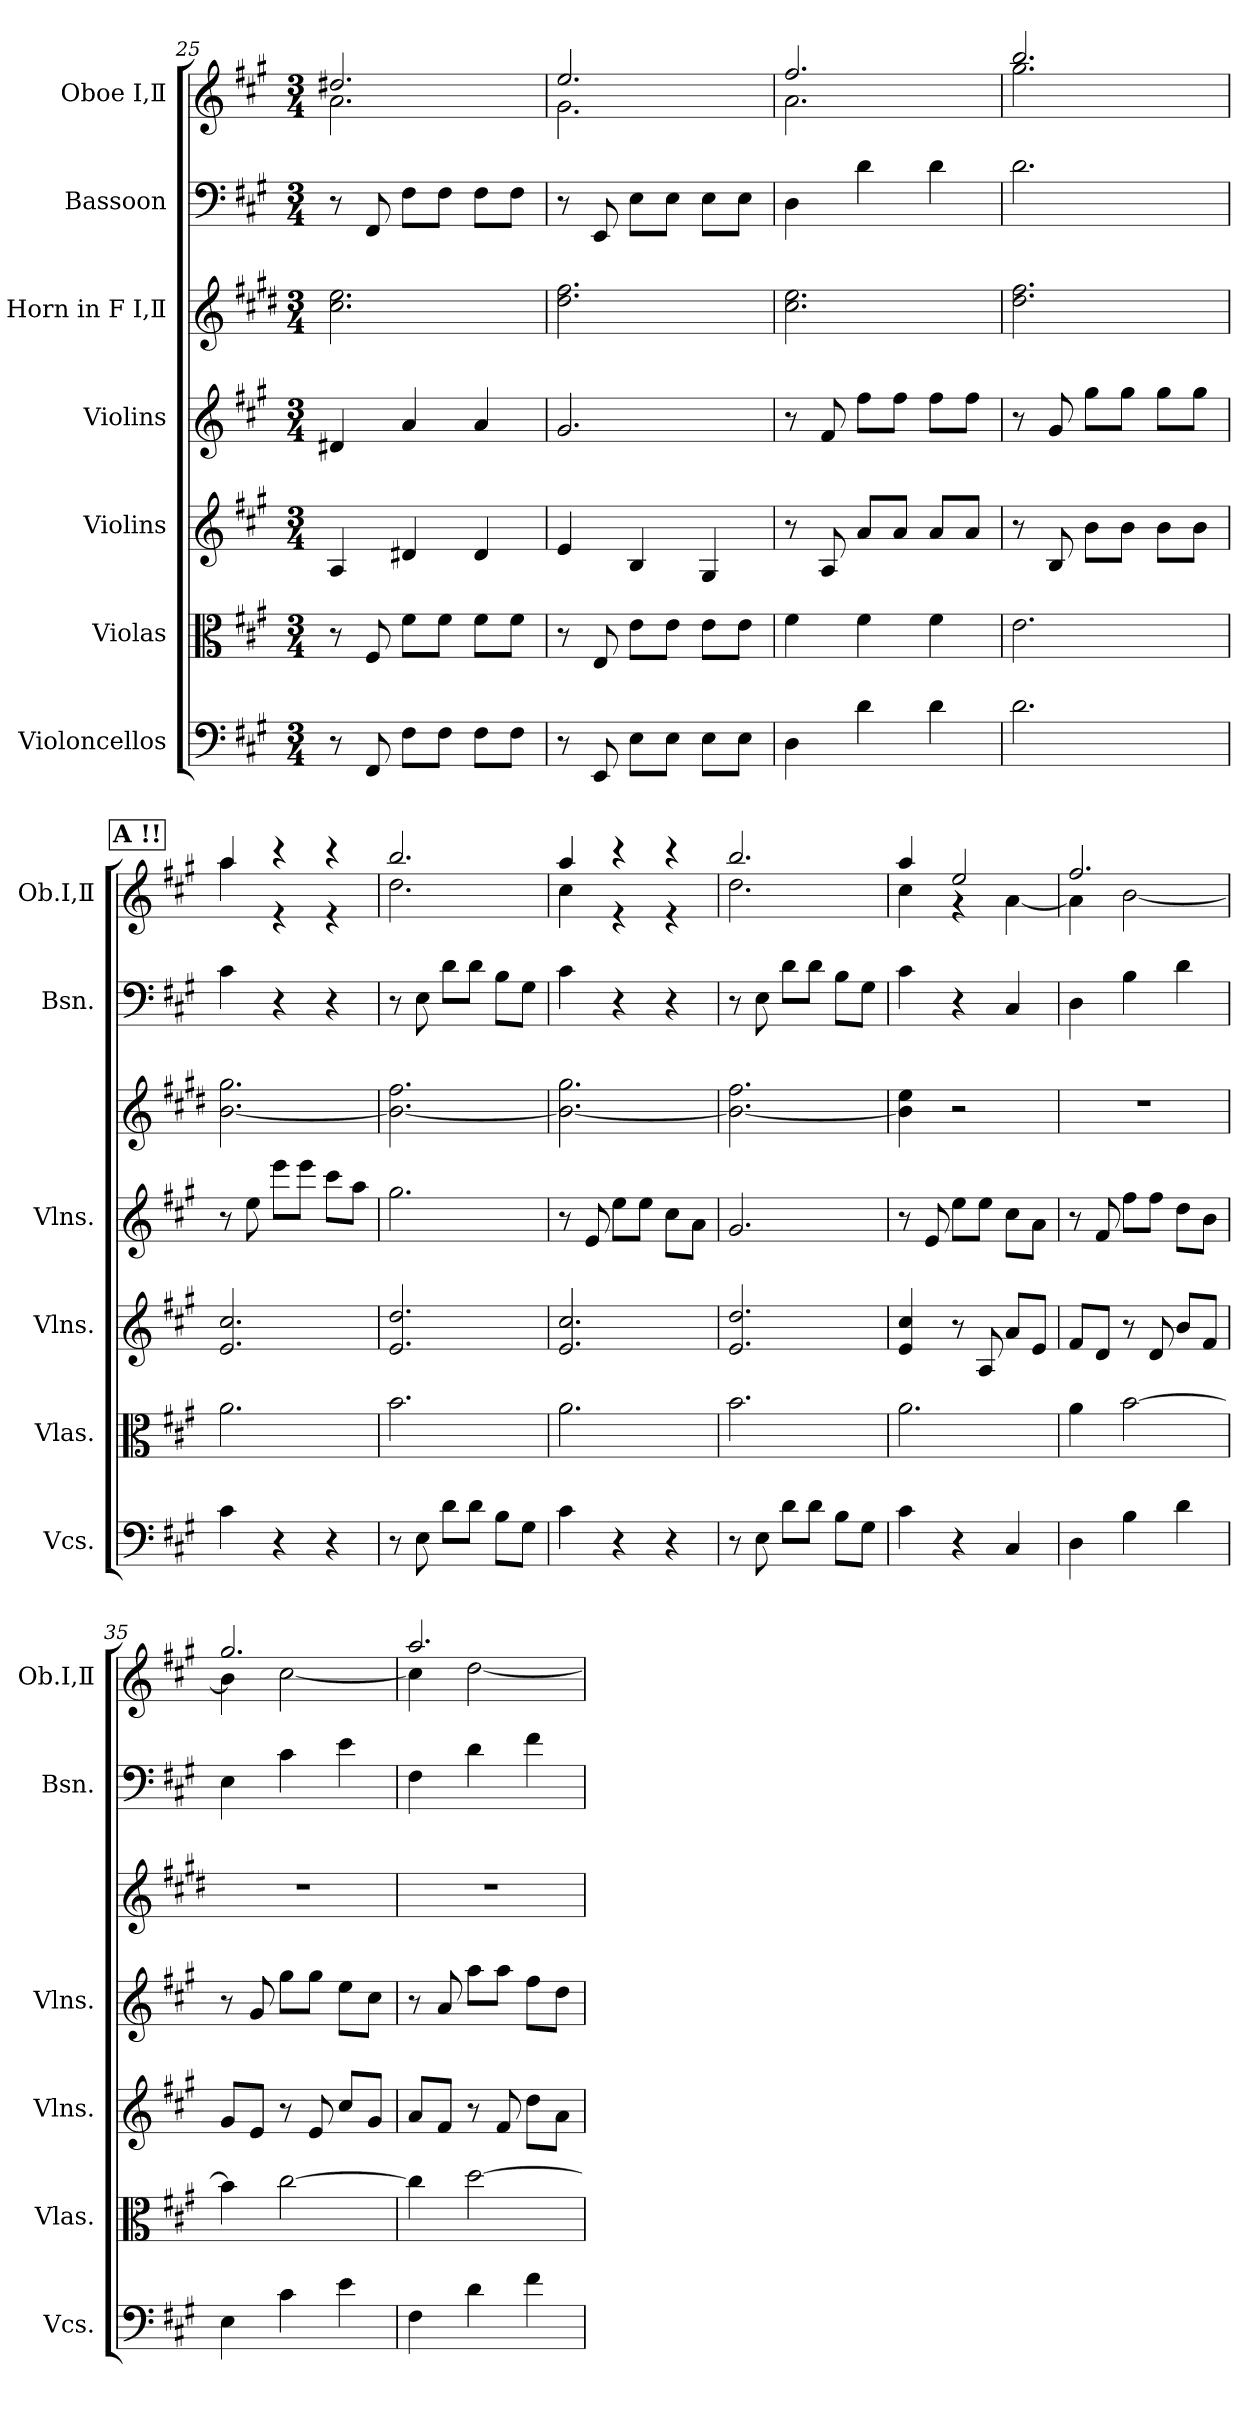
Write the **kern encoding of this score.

**kern	**kern	**kern	**kern	**kern	**kern	**kern
*part7	*part6	*part5	*part4	*part3	*part2	*part1
*staff7	*staff6	*staff5	*staff4	*staff3	*staff2	*staff1
*I"Violoncellos	*I"Violas	*I"Violins	*I"Violins	*I"Horn in F  Ⅰ,Ⅱ	*I"Bassoon	*I"Oboe  Ⅰ,Ⅱ
*I'Vcs.	*I'Vlas.	*I'Vlns.	*I'Vlns.	*	*I'Bsn.	*I'Ob.Ⅰ,Ⅱ
*clefF4	*clefC3	*clefG2	*clefG2	*clefG2	*clefF4	*clefG2
*	*	*	*	*ITrd4c7	*	*
*k[f#c#g#]	*k[f#c#g#]	*k[f#c#g#]	*k[f#c#g#]	*k[f#c#g#]	*k[f#c#g#]	*k[f#c#g#]
*M3/4	*M3/4	*M3/4	*M3/4	*M3/4	*M3/4	*M3/4
=25	=25	=25	=25	=25	=25	=25
*	*	*	*	*	*	*^
8r	8r	4A/	4d#X/	2.f#\ 2.a\	8r	2.dd#X/	2.a\
8FF#/	8F#/	.	.	.	8FF#/	.	.
8F#\L	8f#\L	4d#X/	4a/	.	8F#\L	.	.
8F#\J	8f#\J	.	.	.	8F#\J	.	.
8F#\L	8f#\L	4d#/	4a/	.	8F#\L	.	.
8F#\J	8f#\J	.	.	.	8F#\J	.	.
!!LO:LB:g=z	!!
=26	=26	=26	=26	=26	=26	=26	=26
8r	8r	4e/	2.g#/	2.g#\ 2.b\	8r	2.ee/	2.g#\
8EE/	8E/	.	.	.	8EE/	.	.
8E\L	8e\L	4B/	.	.	8E\L	.	.
8E\J	8e\J	.	.	.	8E\J	.	.
8E\L	8e\L	4G#/	.	.	8E\L	.	.
8E\J	8e\J	.	.	.	8E\J	.	.
=27	=27	=27	=27	=27	=27	=27	=27
4D\	4f#\	8r	8r	2.f#\ 2.a\	4D\	2.ff#/	2.a\
.	.	8A/	8f#/	.	.	.	.
4d\	4f#\	8a/L	8ff#\L	.	4d\	.	.
.	.	8a/J	8ff#\J	.	.	.	.
4d\	4f#\	8a/L	8ff#\L	.	4d\	.	.
.	.	8a/J	8ff#\J	.	.	.	.
=28	=28	=28	=28	=28	=28	=28	=28
2.d\	2.e\	8r	8r	2.g#\ 2.b\	2.d\	2.bb/	2.gg#\
.	.	8B/	8g#/	.	.	.	.
.	.	8b\L	8gg#\L	.	.	.	.
.	.	8b\J	8gg#\J	.	.	.	.
.	.	8b\L	8gg#\L	.	.	.	.
.	.	8b\J	8gg#\J	.	.	.	.
!!LO:REH:place=s1:a:B:fs=14:t=A	!!
=29	=29	=29	=29	=29	=29	=29	=29
4c#\	2.a\	2.e/ 2.cc#/	8r	[2.e\ 2.cc#\	4c#\	4aa/	4aa\
.	.	.	8ee\	.	.	.	.
4r	.	.	8eee\L	.	4r	4r	4r
.	.	.	8eee\J	.	.	.	.
4r	.	.	8ccc#\L	.	4r	4r	4r
.	.	.	8aa\J	.	.	.	.
=30	=30	=30	=30	=30	=30	=30	=30
8r	2.b\	2.e/ 2.dd/	2.gg#\	2.e\_ 2.b\	8r	2.bb/	2.dd\
8E\	.	.	.	.	8E\	.	.
8d\L	.	.	.	.	8d\L	.	.
8d\J	.	.	.	.	8d\J	.	.
8B\L	.	.	.	.	8B\L	.	.
8G#\J	.	.	.	.	8G#\J	.	.
=31	=31	=31	=31	=31	=31	=31	=31
4c#\	2.a\	2.e/ 2.cc#/	8r	2.e\_ 2.cc#\	4c#\	4aa/	4cc#\
.	.	.	8e/	.	.	.	.
4r	.	.	8ee\L	.	4r	4r	4r
.	.	.	8ee\J	.	.	.	.
4r	.	.	8cc#\L	.	4r	4r	4r
.	.	.	8a\J	.	.	.	.
=32	=32	=32	=32	=32	=32	=32	=32
8r	2.b\	2.e/ 2.dd/	2.g#/	2.e\_ 2.b\	8r	2.bb/	2.dd\
8E\	.	.	.	.	8E\	.	.
8d\L	.	.	.	.	8d\L	.	.
8d\J	.	.	.	.	8d\J	.	.
8B\L	.	.	.	.	8B\L	.	.
8G#\J	.	.	.	.	8G#\J	.	.
=33	=33	=33	=33	=33	=33	=33	=33
4c#\	2.a\	4e/ 4cc#/	8r	4e\] 4a\	4c#\	4aa/	4cc#\
.	.	.	8e/	.	.	.	.
4r	.	8r	8ee\L	2r	4r	2ee/	4r
.	.	8A/	8ee\J	.	.	.	.
4C#/	.	8a/L	8cc#\L	.	4C#/	.	[4a\
.	.	8e/J	8a\J	.	.	.	.
=34	=34	=34	=34	=34	=34	=34	=34
4D\	4a\	8f#/L	8r	2.r	4D\	2.ff#/	4a\]
.	.	8d/J	8f#/	.	.	.	.
4B\	[2b\	8r	8ff#\L	.	4B\	.	[2b\
.	.	8d/	8ff#\J	.	.	.	.
4d\	.	8b/L	8dd\L	.	4d\	.	.
.	.	8f#/J	8b\J	.	.	.	.
!!LO:PB:g=z	!!
=35	=35	=35	=35	=35	=35	=35	=35
4E\	4b\]	8g#/L	8r	2.r	4E\	2.gg#/	4b\]
.	.	8e/J	8g#/	.	.	.	.
4c#\	[2cc#\	8r	8gg#\L	.	4c#\	.	[2cc#\
.	.	8e/	8gg#\J	.	.	.	.
4e\	.	8cc#/L	8ee\L	.	4e\	.	.
.	.	8g#/J	8cc#\J	.	.	.	.
=36	=36	=36	=36	=36	=36	=36	=36
4F#\	4cc#\]	8a/L	8r	2.r	4F#\	2.aa/	4cc#\]
.	.	8f#/J	8a/	.	.	.	.
4d\	[2dd\	8r	8aa\L	.	4d\	.	[2dd\
.	.	8f#/	8aa\J	.	.	.	.
4f#\	.	8dd\L	8ff#\L	.	4f#\	.	.
.	.	8a\J	8dd\J	.	.	.	.
*	*	*	*	*	*	*v	*v
=	=	=	=	=	=	=
*-	*-	*-	*-	*-	*-	*-
